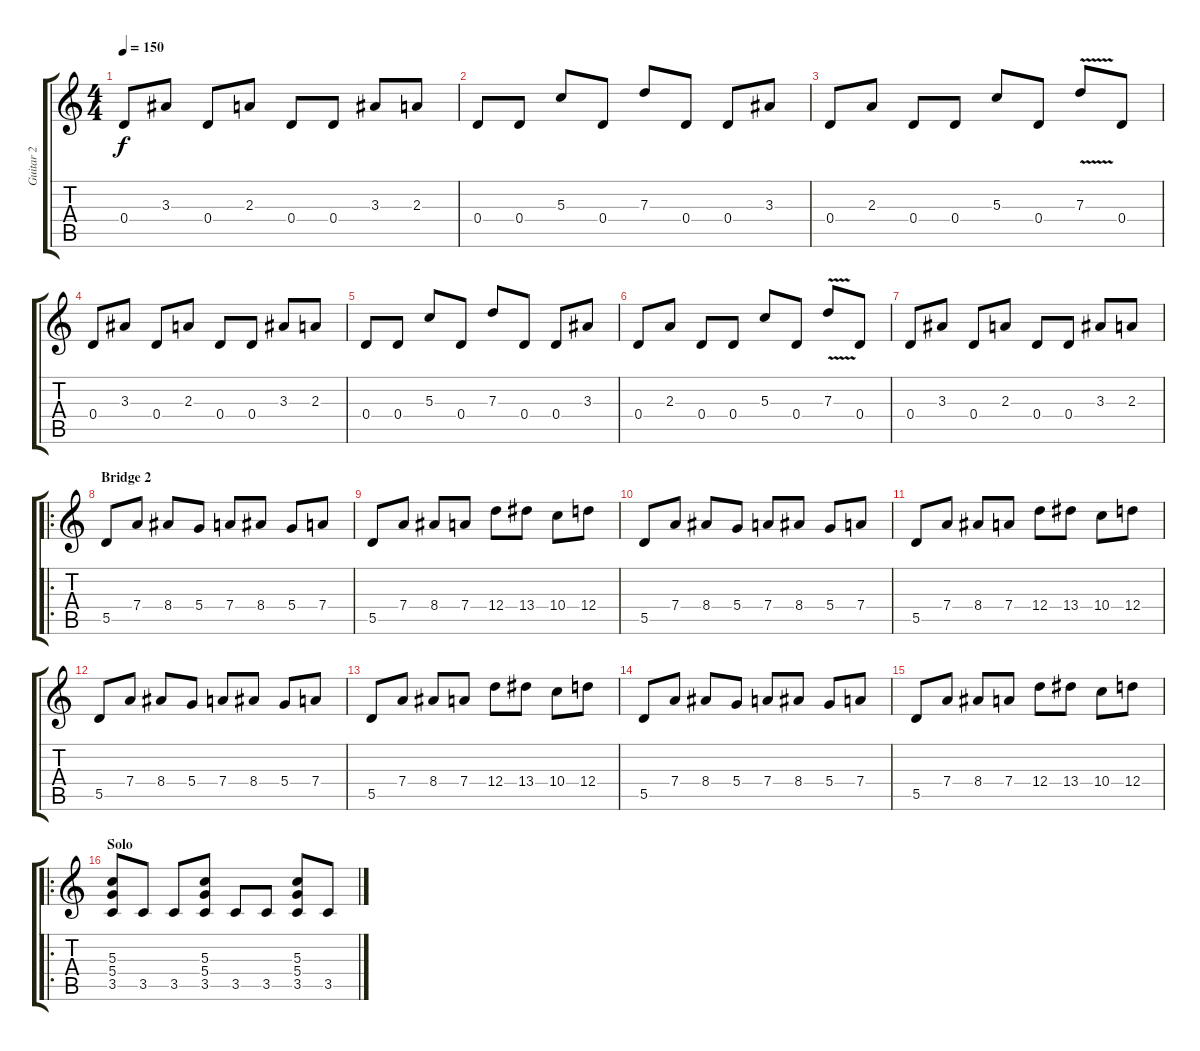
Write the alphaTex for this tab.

\track ("Guitar 2" "Guitar 2") {instrument distortionguitar}
\staff {score tabs}
\tuning (E4 B3 G3 D3 A2 E2) {hide}
\ts (4 4)
\tempo 150
\clef g2
\ks c
0.4.8{dy f} 3.3.8 0.4.8 2.3.8 0.4.8 0.4.8 3.3.8 2.3.8 |
0.4.8 0.4.8 5.3.8 0.4.8 7.3.8 0.4.8 0.4.8 3.3.8 |
0.4.8 2.3.8 0.4.8 0.4.8 5.3.8 0.4.8 7.3{v}.8 0.4.8 |
0.4.8 3.3.8 0.4.8 2.3.8 0.4.8 0.4.8 3.3.8 2.3.8 |
0.4.8 0.4.8 5.3.8 0.4.8 7.3.8 0.4.8 0.4.8 3.3.8 |
0.4.8 2.3.8 0.4.8 0.4.8 5.3.8 0.4.8 7.3{v}.8 0.4.8 |
0.4.8 3.3.8 0.4.8 2.3.8 0.4.8 0.4.8 3.3.8 2.3.8 |
\ro
\section ("" "Bridge 2")
5.5.8 7.4.8 8.4.8 5.4.8 7.4.8 8.4.8 5.4.8 7.4.8 |
5.5.8 7.4.8 8.4.8 7.4.8 12.4.8 13.4.8 10.4.8 12.4.8 |
5.5.8 7.4.8 8.4.8 5.4.8 7.4.8 8.4.8 5.4.8 7.4.8 |
5.5.8 7.4.8 8.4.8 7.4.8 12.4.8 13.4.8 10.4.8 12.4.8 |
5.5.8 7.4.8 8.4.8 5.4.8 7.4.8 8.4.8 5.4.8 7.4.8 |
5.5.8 7.4.8 8.4.8 7.4.8 12.4.8 13.4.8 10.4.8 12.4.8 |
5.5.8 7.4.8 8.4.8 5.4.8 7.4.8 8.4.8 5.4.8 7.4.8 |
5.5.8 7.4.8 8.4.8 7.4.8 12.4.8 13.4.8 10.4.8 12.4.8 |
\ro
\section ("" "Solo")
(5.3 5.4 3.5).8{volume 10} 3.5.8 3.5.8 (5.3 5.4 3.5).8 3.5.8 3.5.8 (5.3 5.4 3.5).8 3.5.8
